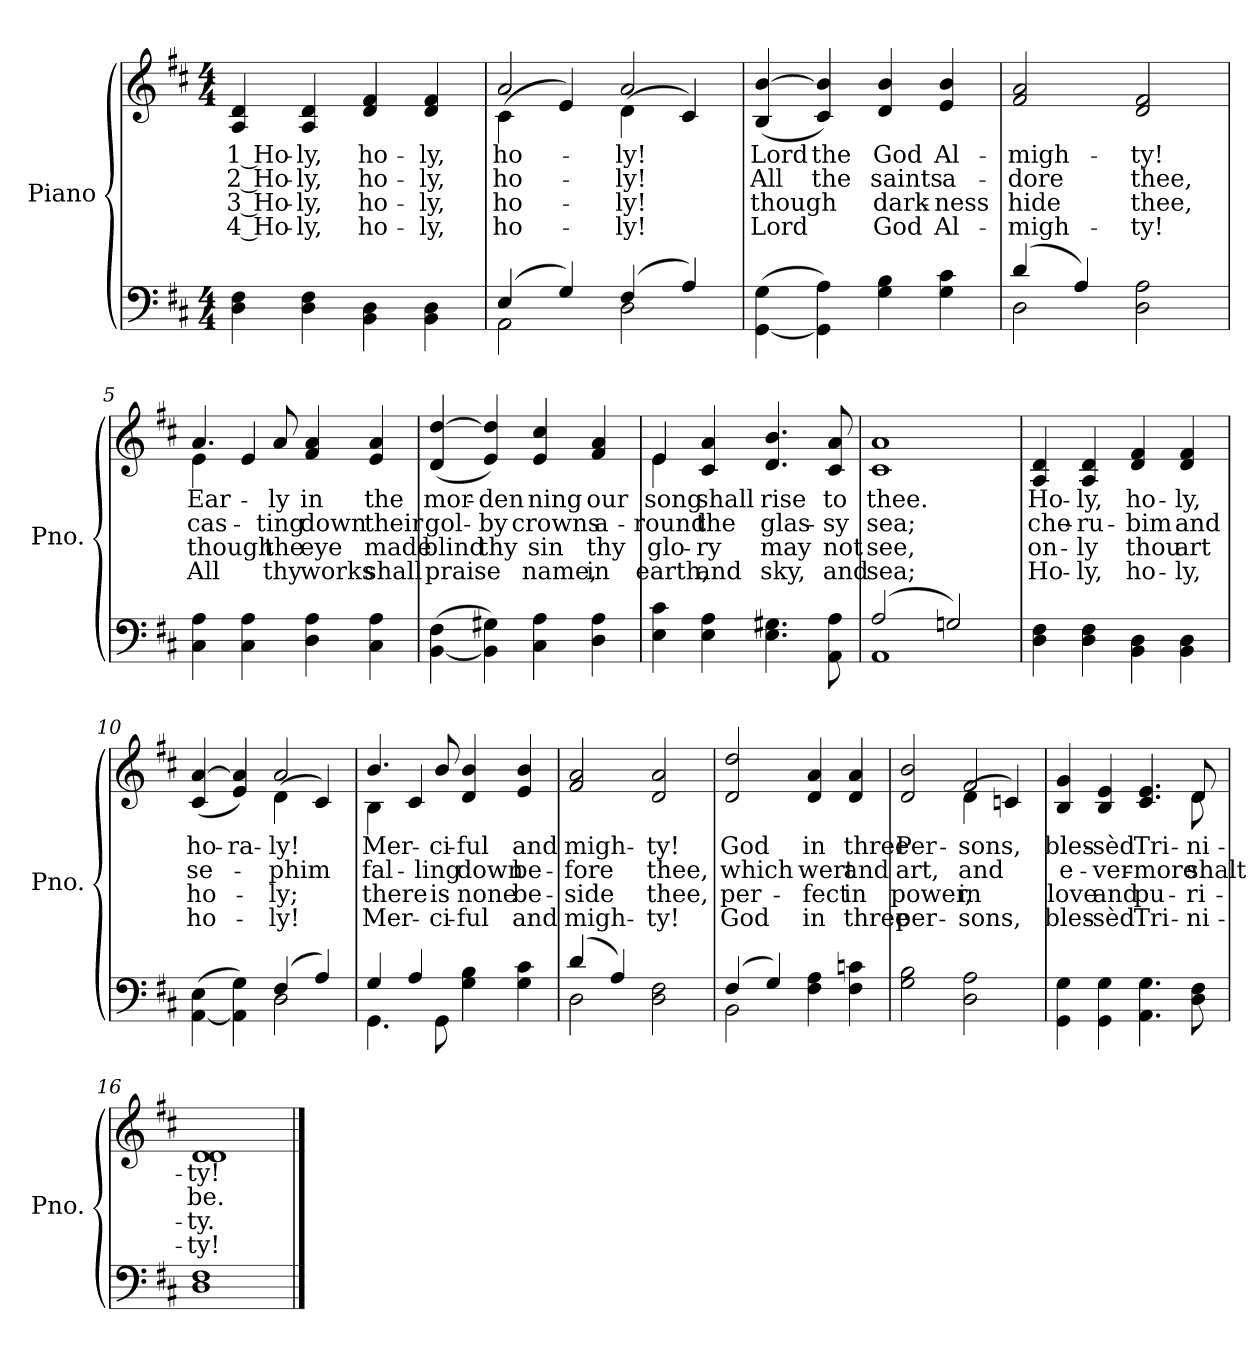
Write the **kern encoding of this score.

**kern	**kern	**text	**text	**text	**text
*part2	*part1	*part1	*part1	*part1	*part1
*staff2	*staff1	*staff1	*staff1	*staff1	*staff1
*I"Piano	*I"Piano	*	*	*	*
*I'Pno.	*I'Pno.	*	*	*	*
!!LO:PB:g=z
*clefF4	*clefG2	*	*	*	*
*k[f#c#]	*k[f#c#]	*	*	*	*
*D:	*D:	*	*	*	*
*M4/4	*M4/4	*	*	*	*
=1	=1	=1	=1	=1	=1
!	!	!LO:LY:b:color=#000000	!LO:LY:b:color=#000000	!LO:LY:b:color=#000000	!LO:LY:b:color=#000000
4Di\ 4F#i	4Ai/ 4di	1 Ho-	2 Ho-	3 Ho-	-4 Ho-
!	!	!LO:LY:b:color=#000000	!LO:LY:b:color=#000000	!LO:LY:b:color=#000000	!LO:LY:b:color=#000000
4Di\ 4F#i	4Ai/ 4di	-ly,	-ly,	-ly,	ly,
!	!	!LO:LY:b:color=#000000	!LO:LY:b:color=#000000	!LO:LY:b:color=#000000	!LO:LY:b:color=#000000
4BBi\ 4Di	4di/ 4f#i	ho-	ho-	ho-	-ho-
!	!	!LO:LY:b:color=#000000	!LO:LY:b:color=#000000	!LO:LY:b:color=#000000	!LO:LY:b:color=#000000
4BBi\ 4Di	4di/ 4f#i	-ly,	-ly,	-ly,	ly,
=2	=2	=2	=2	=2	=2
*^	*	*	*	*	*
!	!	!	!LO:LY:b:color=#000000	!LO:LY:b:color=#000000	!LO:LY:b:color=#000000	!LO:LY:b:color=#000000
*	*	*^	*	*	*	*
(4Ei/	2AAi\	2ai/	(4c#i\	ho-	ho-	ho-	-ho-
4Gi/)	.	.	4ei/)	.	.	.	.
!	!	!	!	!LO:LY:b:color=#000000	!LO:LY:b:color=#000000	!LO:LY:b:color=#000000	!LO:LY:b:color=#000000
(4F#i/	2Di\	2ai/	(4di\	-ly!	-ly!	-ly!	ly!
4Ai/)	.	.	4c#i/)	.	.	.	.
*v	*v	*	*	*	*	*	*
=3	=3	=3	=3	=3	=3	=3
!	!	!	!LO:LY:b:color=#000000	!LO:LY:b:color=#000000	!LO:LY:b:color=#000000	!LO:LY:b:color=#000000
*	*v	*v	*	*	*	*
([4GGi\ 4Gi	(4Bi/ [4bi	Lord	All	though	Lord
!	!	!LO:LY:b:color=#000000	!LO:LY:b:color=#000000	!	!
4GGi\] 4Ai)	4c#i/ 4bi])	the	the	.	.
!	!	!LO:LY:b:color=#000000	!LO:LY:b:color=#000000	!LO:LY:b:color=#000000	!LO:LY:b:color=#000000
4Gi\ 4Bi	4di/ 4bi	God	saints	dark-	-God
!	!	!LO:LY:b:color=#000000	!LO:LY:b:color=#000000	!LO:LY:b:color=#000000	!LO:LY:b:color=#000000
4Gi\ 4c#i	4ei/ 4bi	Al-	a-	ness	Al-
=4	=4	=4	=4	=4	=4
*^	*	*	*	*	*
!	!	!	!LO:LY:b:color=#000000	!LO:LY:b:color=#000000	!LO:LY:b:color=#000000	!LO:LY:b:color=#000000
(4di/	2Di\	2f#i/ 2ai	-migh-	-dore	-hide	migh-
4Ai/)	.	.	.	.	.	.
!	!	!	!LO:LY:b:color=#000000	!LO:LY:b:color=#000000	!LO:LY:b:color=#000000	!LO:LY:b:color=#000000
2Di\ 2Ai	2ryy	2di/ 2f#i	-ty!	thee,	-thee,	ty!
!!LO:LB:g=z
=5	=5	=5	=5	=5	=5	=5
!	!	!	!LO:LY:b:color=#000000	!LO:LY:b:color=#000000	!LO:LY:b:color=#000000	!LO:LY:b:color=#000000
*v	*v	*^	*	*	*	*
4C#i\ 4Ai	4.ai/	4ei\	Ear-	cas-	though	All
4C#i\ 4Ai	.	4ei/	.	.	.	.
!	!	!	!LO:LY:b:color=#000000	!LO:LY:b:color=#000000	!LO:LY:b:color=#000000	!LO:LY:b:color=#000000
.	8ai/L	.	-ly	-ting	the	thy
!	!	!	!LO:LY:b:color=#000000	!LO:LY:b:color=#000000	!LO:LY:b:color=#000000	!LO:LY:b:color=#000000
4Di\ 4Ai	4f#i/ 4ai	2ryy	in	down	eye	works
!	!	!	!LO:LY:b:color=#000000	!LO:LY:b:color=#000000	!LO:LY:b:color=#000000	!LO:LY:b:color=#000000
4C#i\ 4Ai	4ei/ 4ai	.	the	their	made	shall
*	*v	*v	*	*	*	*
=6	=6	=6	=6	=6	=6
!	!	!LO:LY:b:color=#000000	!LO:LY:b:color=#000000	!LO:LY:b:color=#000000	!LO:LY:b:color=#000000
([4BBi\ 4F#i	(4di/ [4ddi	mor-	gol-	blind	praise
!	!	!LO:LY:b:color=#000000	!LO:LY:b:color=#000000	!LO:LY:b:color=#000000	!
4BBi\] 4G#Xi)	4ei/ 4ddi])	-den	by	thy	.
!	!	!LO:LY:b:color=#000000	!LO:LY:b:color=#000000	!LO:LY:b:color=#000000	!LO:LY:b:color=#000000
4C#i\ 4Ai	4ei/ 4cc#i	-ning	crowns	sin	name,
!	!	!LO:LY:b:color=#000000	!LO:LY:b:color=#000000	!LO:LY:b:color=#000000	!LO:LY:b:color=#000000
4Di\ 4Ai	4f#i/ 4ai	our	a-	thy	in
=7	=7	=7	=7	=7	=7
!	!	!LO:LY:b:color=#000000	!LO:LY:b:color=#000000	!LO:LY:b:color=#000000	!LO:LY:b:color=#000000
*	*^	*	*	*	*
4Ei\ 4c#i	4ei/	4ei\	song	-round	glo-	-earth,
!	!	!	!LO:LY:b:color=#000000	!LO:LY:b:color=#000000	!LO:LY:b:color=#000000	!LO:LY:b:color=#000000
4Ei\ 4Ai	4c#i/ 4ai	8ryy	shall	the	ry	and
.	.	2ryy	.	.	.	.
!	!	!	!LO:LY:b:color=#000000	!LO:LY:b:color=#000000	!LO:LY:b:color=#000000	!LO:LY:b:color=#000000
4.Ei\ 4.G#Xi	4.di/ 4.bi	.	rise	glas-	may	sky,
!	!	!	!LO:LY:b:color=#000000	!LO:LY:b:color=#000000	!LO:LY:b:color=#000000	!LO:LY:b:color=#000000
8AAi\ 8AiL	8c#i/ 8aiL	8ryy	to	-sy	not	and
=8	=8	=8	=8	=8	=8	=8
*^	*	*	*	*	*	*
!	!	!	!	!LO:LY:b:color=#000000	!LO:LY:b:color=#000000	!LO:LY:b:color=#000000	!LO:LY:b:color=#000000
*	*	*v	*v	*	*	*	*
(2Ai/	1AAi/	1c#i/ 1ai	thee.	sea;	see,	sea;
2Gni/)	.	.	.	.	.	.
*v	*v	*	*	*	*	*
!!LO:LB:g=z
=9	=9	=9	=9	=9	=9
!	!	!LO:LY:b:color=#000000	!LO:LY:b:color=#000000	!LO:LY:b:color=#000000	!LO:LY:b:color=#000000
4Di\ 4F#i	4Ai/ 4di	Ho-	che-	on-	-Ho-
!	!	!LO:LY:b:color=#000000	!LO:LY:b:color=#000000	!LO:LY:b:color=#000000	!LO:LY:b:color=#000000
4Di\ 4F#i	4Ai/ 4di	-ly,	-ru-	-ly	ly,
!	!	!LO:LY:b:color=#000000	!LO:LY:b:color=#000000	!LO:LY:b:color=#000000	!LO:LY:b:color=#000000
4BBi\ 4Di	4di/ 4f#i	ho-	-bim	thou	ho-
!	!	!LO:LY:b:color=#000000	!LO:LY:b:color=#000000	!LO:LY:b:color=#000000	!LO:LY:b:color=#000000
4BBi\ 4Di	4di/ 4f#i	-ly,	and	-art	ly,
=10	=10	=10	=10	=10	=10
*^	*	*	*	*	*
!	!	!	!LO:LY:b:color=#000000	!LO:LY:b:color=#000000	!LO:LY:b:color=#000000	!LO:LY:b:color=#000000
*	*	*^	*	*	*	*
([4AAi\ 4Ei	2ryy	(4c#i/ [4ai	2ryy	ho-	se-	ho-	-ho-
!	!	!	!	!LO:LY:b:color=#000000	!	!	!
4AAi\] 4Gi)	.	4ei/ 4ai])	.	-ra-	.	.	.
!	!	!	!	!LO:LY:b:color=#000000	!LO:LY:b:color=#000000	!LO:LY:b:color=#000000	!LO:LY:b:color=#000000
(4F#i/	2Di\	2ai/	(4di\	-ly!	-phim	-ly;	ly!
4Ai/)	.	.	4c#i/)	.	.	.	.
=11	=11	=11	=11	=11	=11	=11	=11
!	!	!	!	!LO:LY:b:color=#000000	!LO:LY:b:color=#000000	!LO:LY:b:color=#000000	!LO:LY:b:color=#000000
4Gi/	4.GGi\	4.bi/	4Bi\	Mer-	fal-	there	Mer-
4Ai/	.	.	4c#i/	.	.	.	.
!	!	!	!	!LO:LY:b:color=#000000	!LO:LY:b:color=#000000	!LO:LY:b:color=#000000	!LO:LY:b:color=#000000
.	8GGi\L	8bi/L	.	-ci-	-ling	-is	ci-
!	!	!	!	!LO:LY:b:color=#000000	!LO:LY:b:color=#000000	!LO:LY:b:color=#000000	!LO:LY:b:color=#000000
4Gi\ 4Bi	2ryy	4di/ 4bi	2ryy	-ful	down	-none	ful
!	!	!	!	!LO:LY:b:color=#000000	!LO:LY:b:color=#000000	!LO:LY:b:color=#000000	!LO:LY:b:color=#000000
4Gi\ 4c#i	.	4ei/ 4bi	.	and	be-	be-	-and
*	*	*v	*v	*	*	*	*
=12	=12	=12	=12	=12	=12	=12
!	!	!	!LO:LY:b:color=#000000	!LO:LY:b:color=#000000	!LO:LY:b:color=#000000	!LO:LY:b:color=#000000
(4di/	2Di\	2f#i/ 2ai	migh-	-fore	side	migh-
4Ai/)	.	.	.	.	.	.
!	!	!	!LO:LY:b:color=#000000	!LO:LY:b:color=#000000	!LO:LY:b:color=#000000	!LO:LY:b:color=#000000
2Di\ 2F#i	2ryy	2di/ 2ai	-ty!	thee,	-thee,	ty!
!!LO:LB:g=z
=13	=13	=13	=13	=13	=13	=13
!	!	!	!LO:LY:b:color=#000000	!LO:LY:b:color=#000000	!LO:LY:b:color=#000000	!LO:LY:b:color=#000000
(4F#i/	2BBi\	2di/ 2ddi	God	which	per-	-God
4Gi/)	.	.	.	.	.	.
!	!	!	!LO:LY:b:color=#000000	!LO:LY:b:color=#000000	!LO:LY:b:color=#000000	!LO:LY:b:color=#000000
4F#i\ 4Ai	2ryy	4di/ 4ai	in	wert	fect	in
!	!	!	!LO:LY:b:color=#000000	!LO:LY:b:color=#000000	!LO:LY:b:color=#000000	!LO:LY:b:color=#000000
4F#i\ 4cni	.	4di/ 4ai	three	and	in	three
*v	*v	*	*	*	*	*
=14	=14	=14	=14	=14	=14
!	!	!LO:LY:b:color=#000000	!LO:LY:b:color=#000000	!LO:LY:b:color=#000000	!LO:LY:b:color=#000000
*	*^	*	*	*	*
2Gi\ 2Bi	2di/ 2bi	2ryy	Per-	art,	power,	per-
!	!	!	!LO:LY:b:color=#000000	!LO:LY:b:color=#000000	!LO:LY:b:color=#000000	!LO:LY:b:color=#000000
2Di\ 2Ai	2f#i/	(4di\	-sons,	and	-in	sons,
.	.	4cni/)	.	.	.	.
=15	=15	=15	=15	=15	=15	=15
!	!	!	!LO:LY:b:color=#000000	!LO:LY:b:color=#000000	!LO:LY:b:color=#000000	!LO:LY:b:color=#000000
4GGi\ 4Gi	4Bi/ 4gi	2..ryy	bles-	e-	love	bles-
!	!	!	!LO:LY:b:color=#000000	!LO:LY:b:color=#000000	!LO:LY:b:color=#000000	!LO:LY:b:color=#000000
4GGi\ 4Gi	4Bi/ 4ei	.	-sèd	-ver-	-and	sèd
!	!	!	!LO:LY:b:color=#000000	!LO:LY:b:color=#000000	!LO:LY:b:color=#000000	!LO:LY:b:color=#000000
4.AAi\ 4.Gi	4.c#i/ 4.ei	.	Tri-	-more	pu-	-Tri-
!	!	!	!LO:LY:b:color=#000000	!LO:LY:b:color=#000000	!LO:LY:b:color=#000000	!LO:LY:b:color=#000000
8Di\ 8F#iL	8di/L	8di\	-ni-	shalt	-ri-	-ni-
=16	=16	=16	=16	=16	=16	=16
!	!	!	!LO:LY:b:color=#000000	!LO:LY:b:color=#000000	!LO:LY:b:color=#000000	!LO:LY:b:color=#000000
*	*v	*v	*	*	*	*
1Di/ 1F#i	1di/ 1di	-ty!	be.	-ty.	ty!
==	==	==	==	==	==
*-	*-	*-	*-	*-	*-
